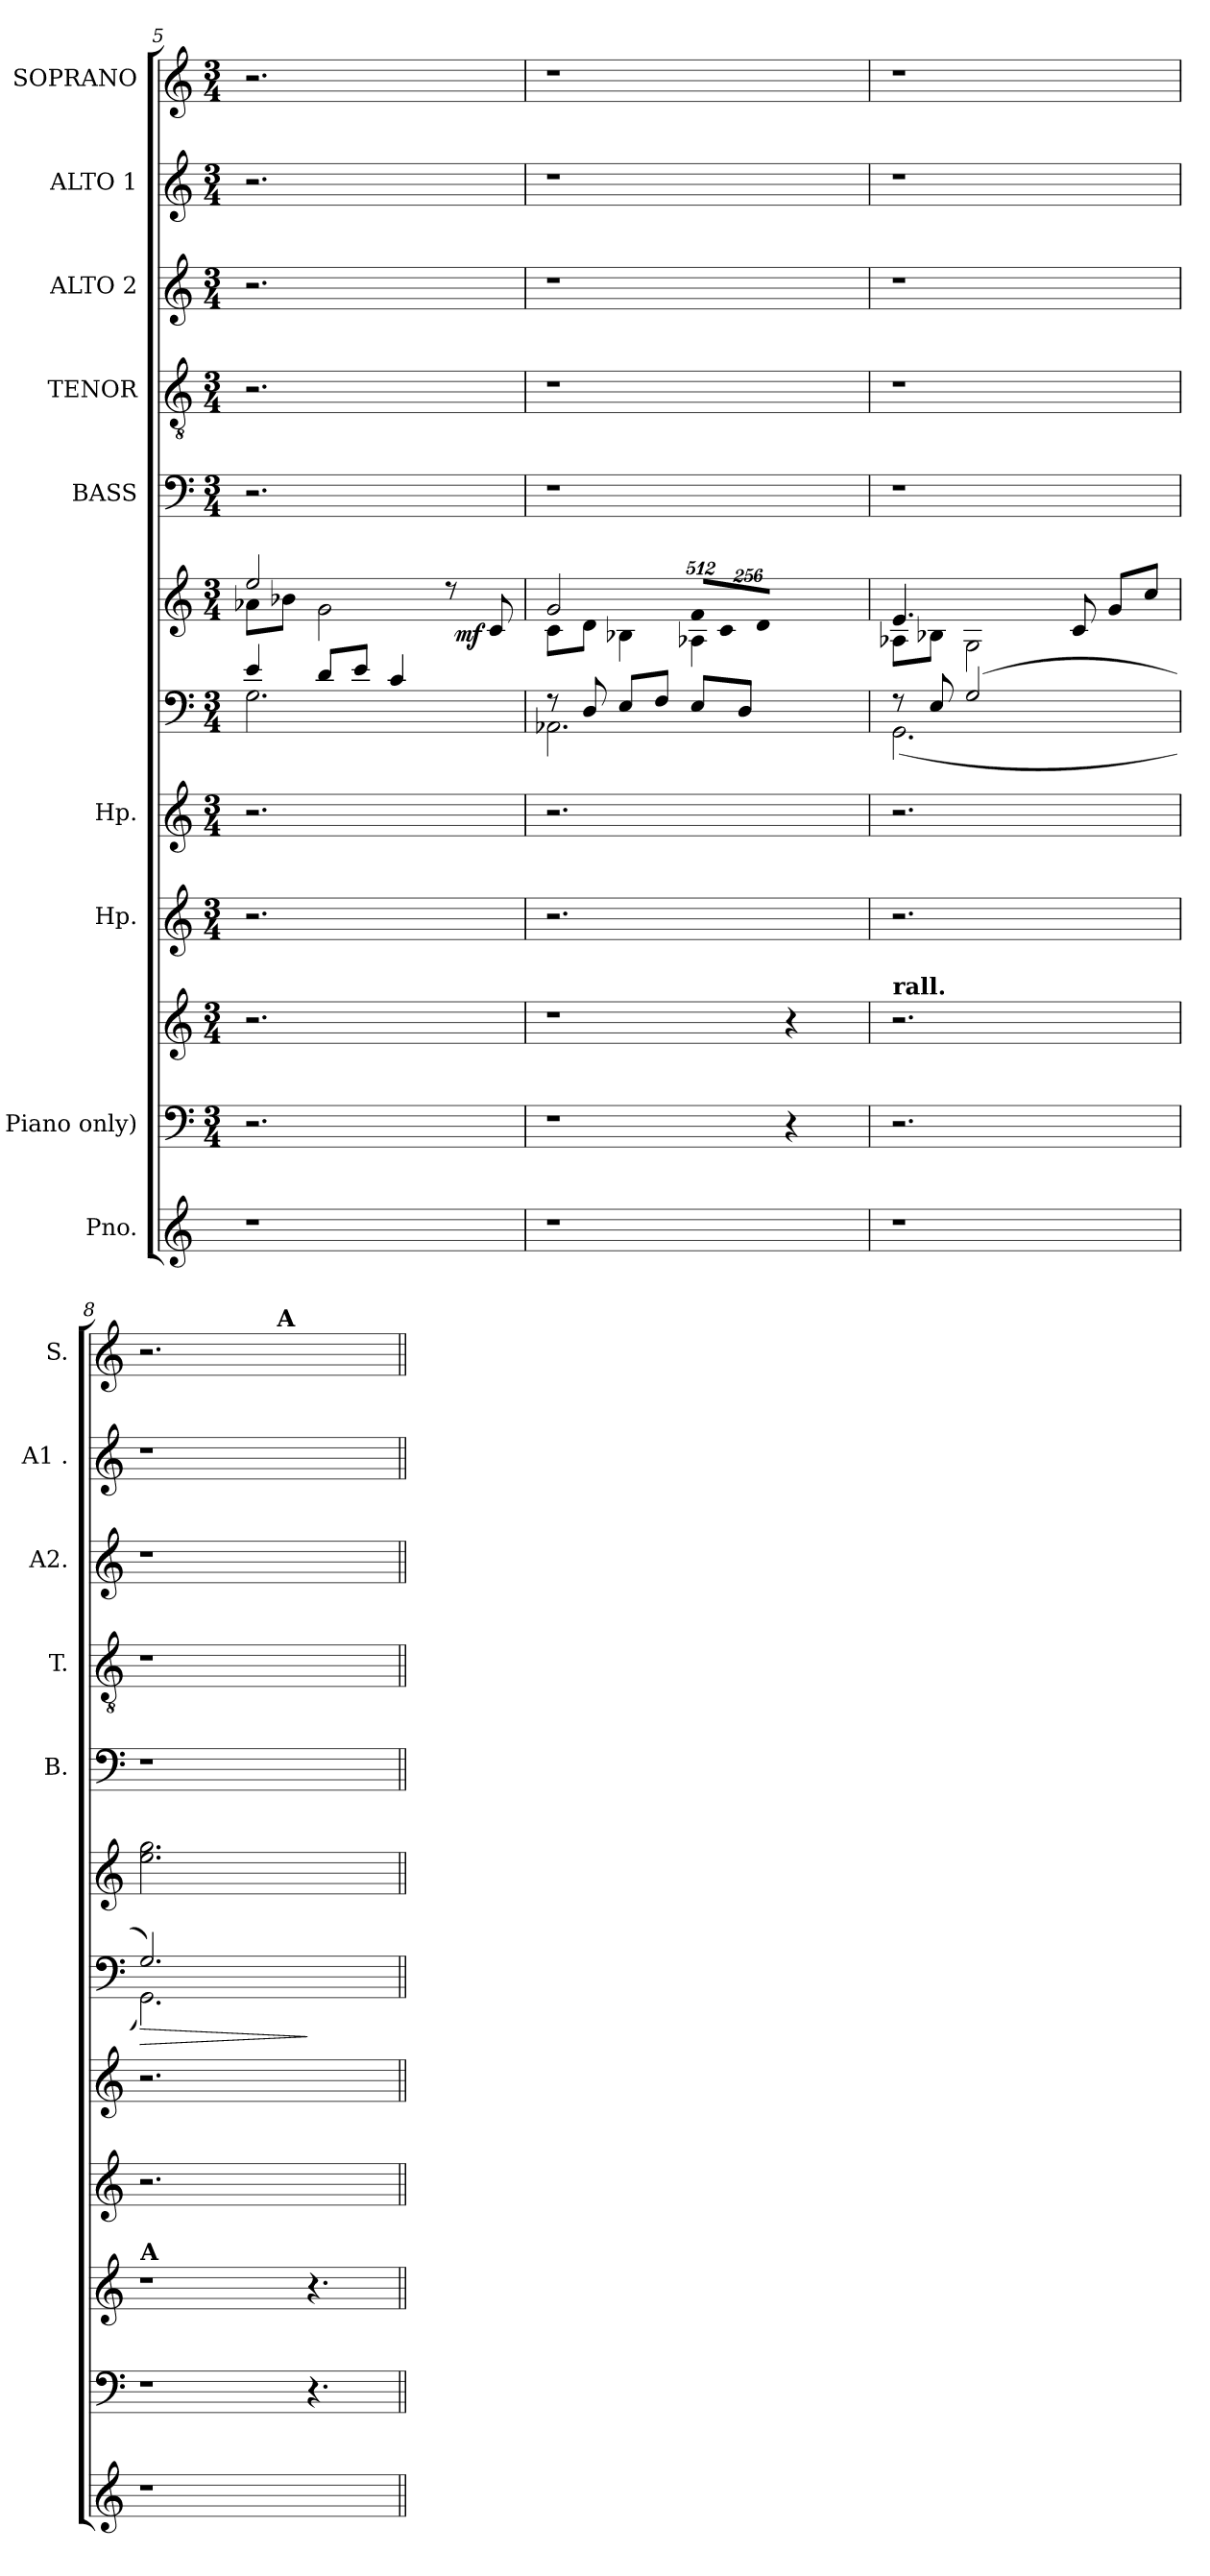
**kern	**kern	**kern	**kern	**kern	**kern	**dynam	**kern	**dynam	**kern	**kern	**kern	**kern	**kern
*part11	*part10	*part10	*part9	*part8	*part7	*part7	*part6	*part6	*part5	*part4	*part3	*part2	*part1
*staff12	*staff11	*staff10	*staff9	*staff8	*staff7	*staff7	*staff6	*staff6	*staff5	*staff4	*staff3	*staff2	*staff1
*I"Pno.	*I"Piano only)	*	*I"Hp.	*I"Hp.	*	*	*	*	*I"BASS	*I"TENOR	*I"ALTO 2	*I"ALTO 1	*I"SOPRANO
*	*	*	*	*	*	*	*	*	*I'B.	*I'T.	*I'A2.	*I'A1 .	*I'S.
*clefG2	*clefF4	*clefG2	*clefG2	*clefG2	*clefF4	*	*clefG2	*	*clefF4	*clefGv2	*clefG2	*clefG2	*clefG2
*k[]	*k[]	*k[]	*k[]	*k[]	*k[]	*	*k[]	*	*k[]	*k[]	*k[]	*k[]	*k[]
*C:	*C:	*C:	*C:	*C:	*C:	*	*C:	*	*C:	*C:	*C:	*C:	*C:
*	*M3/4	*M3/4	*M3/4	*M3/4	*M3/4	*	*M3/4	*	*M3/4	*M3/4	*M3/4	*M3/4	*M3/4
=5	=5	=5	=5	=5	=5	=5	=5	=5	=5	=5	=5	=5	=5
*	*	*	*	*	*^	*	*^	*	*	*	*	*	*
*	*	*	*	*	*	*	*	*	*^	*	*	*	*	*	*
1r	2.r	2.r	2.r	2.r	2.G\	4e/	.	2ee/	8a-X\L	2.ryy	.	2.r	2.r	2.r	2.r	2.r
.	.	.	.	.	.	.	.	.	8b-X\J	.	.	.	.	.	.	.
.	.	.	.	.	.	8d/L	.	.	2g\	.	.	.	.	.	.	.
.	.	.	.	.	.	8e/J	.	.	.	.	.	.	.	.	.	.
.	.	.	.	.	.	4c/	.	2ryy	.	.	.	.	.	.	.	.
.	4ryy	4ryy	4ryy	4ryy	4ryy	4ryy	.	.	64ryy	8rdd	.	4ryy	4ryy	4ryy	4ryy	4ryy
!	!	!	!	!	!	!	!	!	!	!	!LO:DY:b	!	!	!	!	!
.	.	.	.	.	.	.	.	.	8...ryy	.	mf	.	.	.	.	.
.	.	.	.	.	.	.	.	.	.	8c/	.	.	.	.	.	.
!!LO:PB:g=z
=6	=6	=6	=6	=6	=6	=6	=6	=6	=6	=6	=6	=6	=6	=6	=6	=6
!	!LO:N:vis=1	!LO:N:vis=1	!	!	!	!	!	!	!	!	!	!LO:N:vis=1	!LO:N:vis=1	!LO:N:vis=1	!LO:N:vis=1	!LO:N:vis=1
*	*	*	*	*	*	*	*	*	*v	*v	*	*	*	*	*	*
1r	2.r	2.r	2.r	2.r	8rF	2.AA-X\	.	2g/	8c\L	.	2.r	2.r	2.r	2.r	2.r
.	.	.	.	.	8D/	.	.	.	8d\J	.	.	.	.	.	.
.	.	.	.	.	8E/L	.	.	.	4B-X\	.	.	.	.	.	.
.	.	.	.	.	8F/J	.	.	.	.	.	.	.	.	.	.
*	*	*	*	*	*	*	*	*Xbrackettup	*	*	*	*	*	*	*
!	!	!	!	!	!	!	!	!LO:N:vis=8	!	!	!	!	!	!	!
.	.	.	.	.	8E/L	.	.	4096%341f/L	4A-X\	.	.	.	.	.	.
!	!	!	!	!	!	!	!	!LO:N:vis=8	!	!	!	!	!	!	!
.	.	.	.	.	.	.	.	2048%171c/	.	.	.	.	.	.	.
.	.	.	.	.	8D/J	.	.	.	.	.	.	.	.	.	.
!	!	!	!	!	!	!	!	!LO:N:vis=8	!	!	!	!	!	!	!
.	.	.	.	.	.	.	.	4096%341d/J	.	.	.	.	.	.	.
.	4r	4r	4ryy	4ryy	4ryy	4ryy	.	4ryy	4ryy	.	4ryy	4ryy	4ryy	4ryy	4ryy
=7	=7	=7	=7	=7	=7	=7	=7	=7	=7	=7	=7	=7	=7	=7	=7
!	!	!LO:TX:a:B:t=rall.	!	!	!	!	!	!	!	!	!	!	!	!	!
!	!	!	!	!	!	!	!	!	!	!	!LO:N:vis=1	!LO:N:vis=1	!LO:N:vis=1	!LO:N:vis=1	!LO:N:vis=1
1r	2.r	2.r	2.r	2.r	8rF	(<2.GG\	.	8A-X\L	4.e/	.	2.r	2.r	2.r	2.r	2.r
.	.	.	.	.	8E/	.	.	8B-X\J	.	.	.	.	.	.	.
.	.	.	.	.	(2G/	.	.	2G\	.	.	.	.	.	.	.
.	.	.	.	.	.	.	.	.	2.ryy	.	.	.	.	.	.
.	4.ryy	4.ryy	4.ryy	4.ryy	4.ryy	4.ryy	.	8c/	.	.	4.ryy	4.ryy	4.ryy	4.ryy	4.ryy
.	.	.	.	.	.	.	.	8g/L	.	.	.	.	.	.	.
8ryy	.	.	.	.	.	.	.	8cc/J	.	.	.	.	.	.	.
*	*	*	*	*	*	*	*	*v	*v	*	*	*	*	*	*
=8	=8	=8	=8	=8	=8	=8	=8	=8	=8	=8	=8	=8	=8	=8
*	*	*MM60	*	*	*	*	*	*	*	*	*	*	*	*
!	!	!LO:TX:a:B:t=A	!	!	!	!	!	!	!	!	!	!	!	!
!	!LO:N:vis=1	!LO:N:vis=1	!	!	!	!	!LO:HP:b	!	!	!LO:N:vis=1	!LO:N:vis=1	!LO:N:vis=1	!LO:N:vis=1	!LO:N:vis=1
*	*	*	*	*	*	*	*	*	*	*	*	*	*	*^
1r	2.r	2.r	2.r	2.r	2.G/)	2.GG\)	>	2.ee\> 2.gg\>	.	2.r	2.r	2.r	2.r	2.r	2ryy
.	.	.	.	.	.	.	.	.	.	.	.	.	.	.	8ryy
.	.	.	.	.	.	.	.	.	.	.	.	.	.	.	32ryy
*	*	*	*	*	*	*	*	*	*	*	*	*	*	*MM60	*
!	!	!	!	!	!	!	!	!	!	!	!	!	!	!	!LO:TX:a:B:t=A
.	.	.	.	.	.	.	.	.	.	.	.	.	.	.	4...ryy
.	4.r	4.r	4.ryy	4.ryy	4.ryy	4.ryy	]	4.ryy	.	4.ryy	4.ryy	4.ryy	4.ryy	4.ryy	.
8ryy	.	.	.	.	.	.	.	.	.	.	.	.	.	.	.
*	*	*	*	*	*v	*v	*	*	*	*	*	*	*	*v	*v
=||	=||	=||	=||	=||	=||	=||	=||	=||	=||	=||	=||	=||	=||
*-	*-	*-	*-	*-	*-	*-	*-	*-	*-	*-	*-	*-	*-
